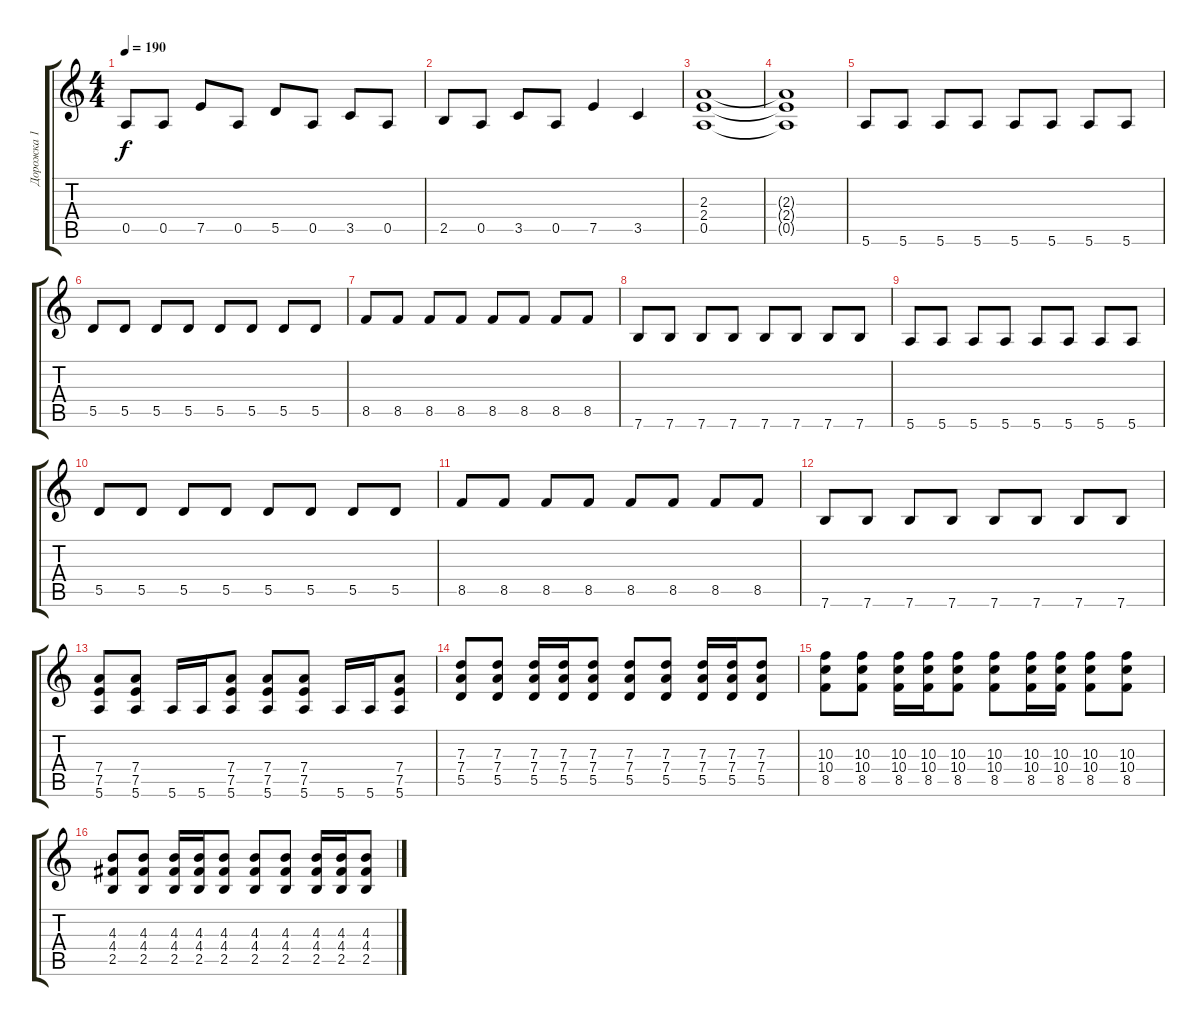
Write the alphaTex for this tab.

\track ("Дорожка 1" "Дорожка 1") {instrument distortionguitar}
\staff {score tabs}
\tuning (E4 B3 G3 D3 A2 E2) {hide}
\ts (4 4)
\tempo 190
\clef g2
\ks c
0.5.8{dy f} 0.5.8 7.5.8 0.5.8 5.5.8 0.5.8 3.5.8 0.5.8 |
2.5.8 0.5.8 3.5.8 0.5.8 7.5.4 3.5.4 |
(2.3 2.4 0.5).1 |
(2.3{t} 2.4{t} 0.5{t}).1 |
5.6.8 5.6.8 5.6.8 5.6.8 5.6.8 5.6.8 5.6.8 5.6.8 |
5.5.8 5.5.8 5.5.8 5.5.8 5.5.8 5.5.8 5.5.8 5.5.8 |
8.5.8 8.5.8 8.5.8 8.5.8 8.5.8 8.5.8 8.5.8 8.5.8 |
7.6.8 7.6.8 7.6.8 7.6.8 7.6.8 7.6.8 7.6.8 7.6.8 |
5.6.8 5.6.8 5.6.8 5.6.8 5.6.8 5.6.8 5.6.8 5.6.8 |
5.5.8 5.5.8 5.5.8 5.5.8 5.5.8 5.5.8 5.5.8 5.5.8 |
8.5.8 8.5.8 8.5.8 8.5.8 8.5.8 8.5.8 8.5.8 8.5.8 |
7.6.8 7.6.8 7.6.8 7.6.8 7.6.8 7.6.8 7.6.8 7.6.8 |
(7.4 7.5 5.6).8 (7.4 7.5 5.6).8 5.6.16 5.6.16 (7.4 7.5 5.6).8 (7.4 7.5 5.6).8 (7.4 7.5 5.6).8 5.6.16 5.6.16 (7.4 7.5 5.6).8 |
(7.3 7.4 5.5).8 (7.3 7.4 5.5).8 (7.3 7.4 5.5).16 (7.3 7.4 5.5).16 (7.3 7.4 5.5).8 (7.3 7.4 5.5).8 (7.3 7.4 5.5).8 (7.3 7.4 5.5).16 (7.3 7.4 5.5).16 (7.3 7.4 5.5).8 |
(10.3 10.4 8.5).8 (10.3 10.4 8.5).8 (10.3 10.4 8.5).16 (10.3 10.4 8.5).16 (10.3 10.4 8.5).8 (10.3 10.4 8.5).8 (10.3 10.4 8.5).16 (10.3 10.4 8.5).16 (10.3 10.4 8.5).8 (10.3 10.4 8.5).8 |
(4.3 4.4 2.5).8 (4.3 4.4 2.5).8 (4.3 4.4 2.5).16 (4.3 4.4 2.5).16 (4.3 4.4 2.5).8 (4.3 4.4 2.5).8 (4.3 4.4 2.5).8 (4.3 4.4 2.5).16 (4.3 4.4 2.5).16 (4.3 4.4 2.5).8
